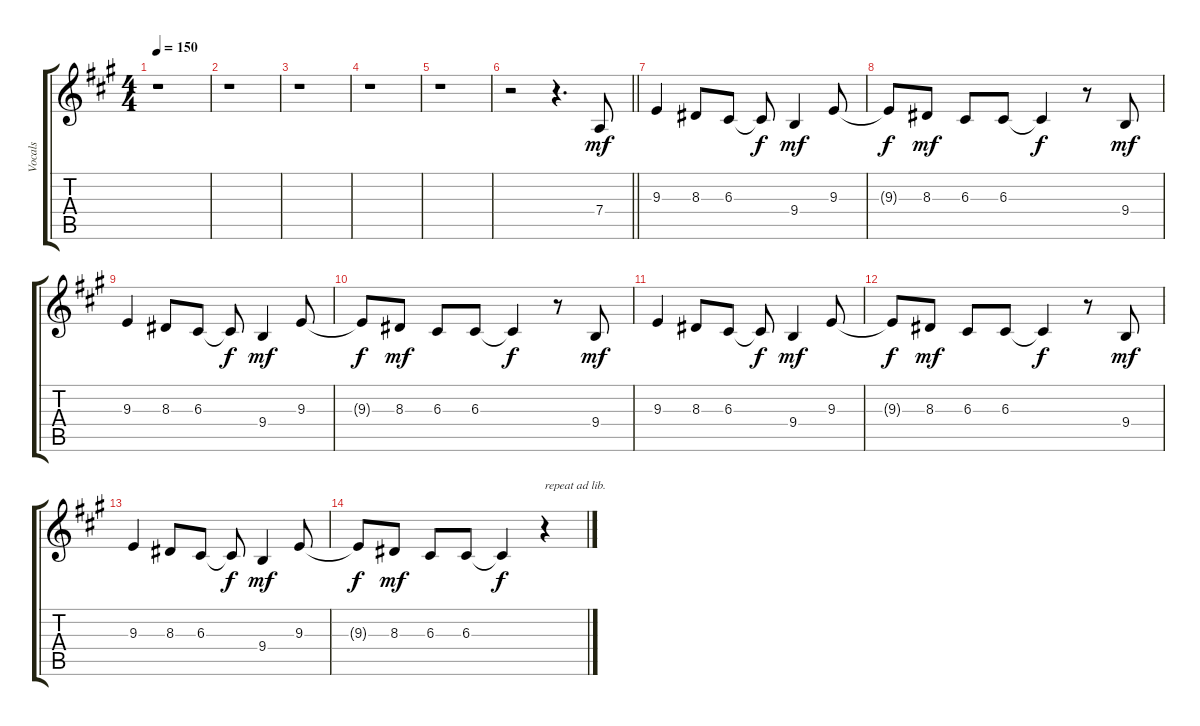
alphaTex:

\track ("Vocals" "Vocals") {instrument bassoon}
\staff {score tabs}
\tuning (E4 B3 G3 D3 A2 E2) {hide}
\ts (4 4)
\tempo 150
\clef g2
\ks a
r.1{dy mf} |
r.1 |
r.1 |
r.1 |
r.1 |
\barLineRight lightlight
r.2 r.4{d} 7.4.8 |
9.3.4 8.3.8 6.3.8 6.3{t}.8{dy f} 9.4.4{dy mf} 9.3.8 |
9.3{t}.8{dy f} 8.3.8{dy mf} 6.3.8 6.3.8 6.3{t}.4{dy f} r.8 9.4.8{dy mf} |
9.3.4 8.3.8 6.3.8 6.3{t}.8{dy f} 9.4.4{dy mf} 9.3.8 |
9.3{t}.8{dy f} 8.3.8{dy mf} 6.3.8 6.3.8 6.3{t}.4{dy f} r.8 9.4.8{dy mf} |
9.3.4 8.3.8 6.3.8 6.3{t}.8{dy f} 9.4.4{dy mf} 9.3.8 |
9.3{t}.8{dy f} 8.3.8{dy mf} 6.3.8 6.3.8 6.3{t}.4{dy f} r.8 9.4.8{dy mf} |
9.3.4 8.3.8 6.3.8 6.3{t}.8{dy f} 9.4.4{dy mf} 9.3.8 |
9.3{t}.8{dy f} 8.3.8{dy mf} 6.3.8 6.3.8 6.3{t}.4{dy f} r.4{txt "repeat ad lib."}
